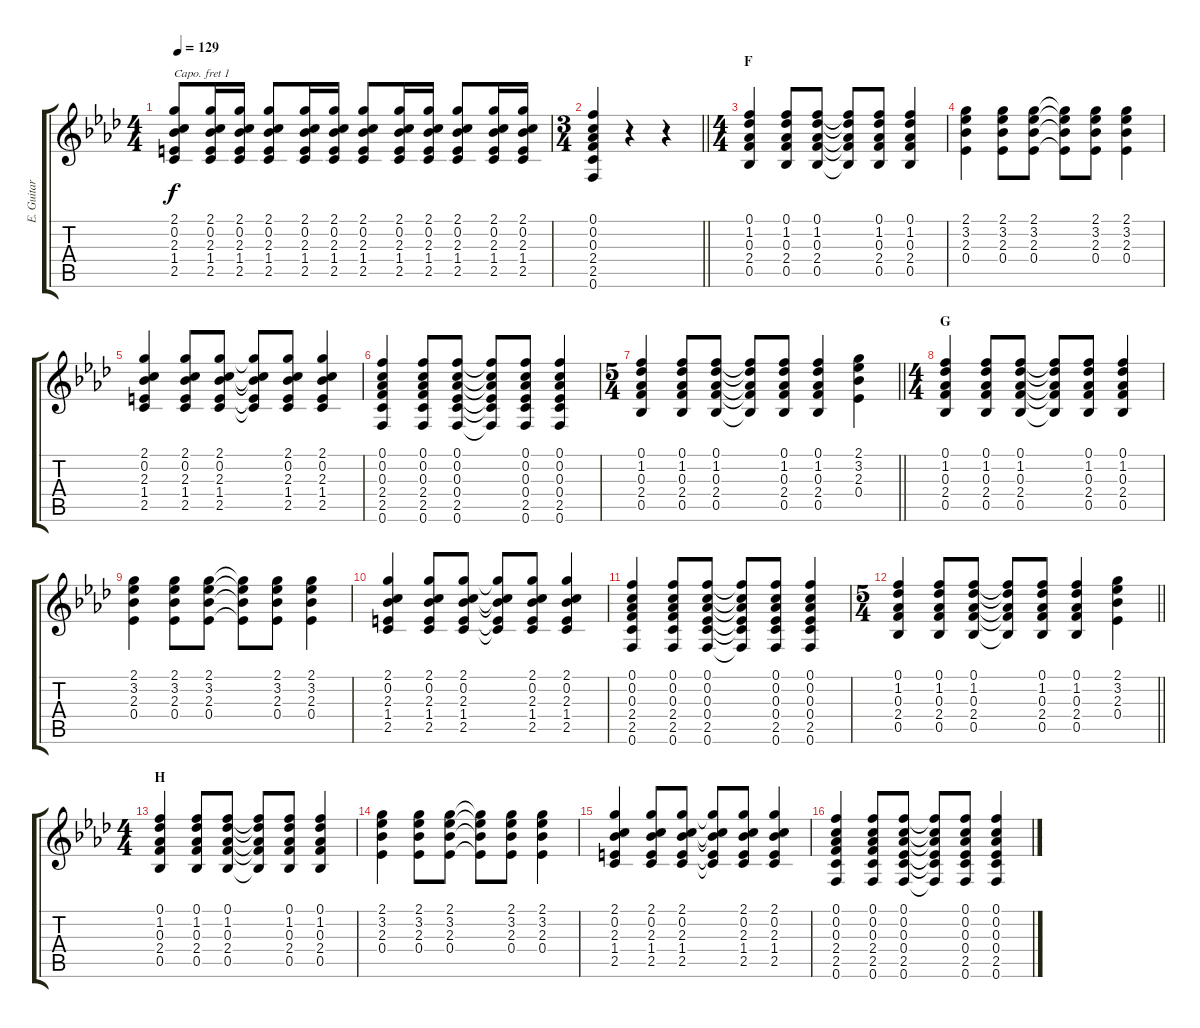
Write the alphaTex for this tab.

\track ("E. Guitar" "E. Guitar") {instrument overdrivenguitar}
\staff {score tabs}
\capo 1
\tuning (E4 B3 G3 D3 A2 E2) {hide}
\ts (4 4)
\tempo 129
\clef g2
\ks ab
(2.1 0.2 2.3 1.4 2.5).8{dy f} (2.1 0.2 2.3 1.4 2.5).16 (2.1 0.2 2.3 1.4 2.5).16 (2.1 0.2 2.3 1.4 2.5).8 (2.1 0.2 2.3 1.4 2.5).16 (2.1 0.2 2.3 1.4 2.5).16 (2.1 0.2 2.3 1.4 2.5).8 (2.1 0.2 2.3 1.4 2.5).16 (2.1 0.2 2.3 1.4 2.5).16 (2.1 0.2 2.3 1.4 2.5).8 (2.1 0.2 2.3 1.4 2.5).16 (2.1 0.2 2.3 1.4 2.5).16 |
\ts (3 4)
\barLineRight lightlight
(0.1 0.2 0.3 2.4 2.5 0.6).4 r.4 r.4 |
\ts (4 4)
\section ("" "F")
(0.1 1.2 0.3 2.4 0.5).4 (0.1 1.2 0.3 2.4 0.5).8 (0.1 1.2 0.3 2.4 0.5).8 (0.1{t} 1.2{t} 0.3{t} 2.4{t} 0.5{t}).8 (0.1 1.2 0.3 2.4 0.5).8 (0.1 1.2 0.3 2.4 0.5).4 |
(2.1 3.2 2.3 0.4).4 (2.1 3.2 2.3 0.4).8 (2.1 3.2 2.3 0.4).8 (2.1{t} 3.2{t} 2.3{t} 0.4{t}).8 (2.1 3.2 2.3 0.4).8 (2.1 3.2 2.3 0.4).4 |
(2.1 0.2 2.3 1.4 2.5).4 (2.1 0.2 2.3 1.4 2.5).8 (2.1 0.2 2.3 1.4 2.5).8 (2.1{t} 0.2{t} 2.3{t} 1.4{t} 2.5{t}).8 (2.1 0.2 2.3 1.4 2.5).8 (2.1 0.2 2.3 1.4 2.5).4 |
(0.1 0.2 0.3 2.4 2.5 0.6).4 (0.1 0.2 0.3 2.4 2.5 0.6).8 (0.1 0.2 0.3 0.4 2.5 0.6).8 (0.1{t} 0.2{t} 0.3{t} 0.4{t} 2.5{t} 0.6{t}).8 (0.1 0.2 0.3 0.4 2.5 0.6).8 (0.1 0.2 0.3 0.4 2.5 0.6).4 |
\ts (5 4)
\barLineRight lightlight
(0.1 1.2 0.3 2.4 0.5).4 (0.1 1.2 0.3 2.4 0.5).8 (0.1 1.2 0.3 2.4 0.5).8 (0.1{t} 1.2{t} 0.3{t} 2.4{t} 0.5{t}).8 (0.1 1.2 0.3 2.4 0.5).8 (0.1 1.2 0.3 2.4 0.5).4 (2.1 3.2 2.3 0.4).4 |
\ts (4 4)
\section ("" "G")
(0.1 1.2 0.3 2.4 0.5).4 (0.1 1.2 0.3 2.4 0.5).8 (0.1 1.2 0.3 2.4 0.5).8 (0.1{t} 1.2{t} 0.3{t} 2.4{t} 0.5{t}).8 (0.1 1.2 0.3 2.4 0.5).8 (0.1 1.2 0.3 2.4 0.5).4 |
(2.1 3.2 2.3 0.4).4 (2.1 3.2 2.3 0.4).8 (2.1 3.2 2.3 0.4).8 (2.1{t} 3.2{t} 2.3{t} 0.4{t}).8 (2.1 3.2 2.3 0.4).8 (2.1 3.2 2.3 0.4).4 |
(2.1 0.2 2.3 1.4 2.5).4 (2.1 0.2 2.3 1.4 2.5).8 (2.1 0.2 2.3 1.4 2.5).8 (2.1{t} 0.2{t} 2.3{t} 1.4{t} 2.5{t}).8 (2.1 0.2 2.3 1.4 2.5).8 (2.1 0.2 2.3 1.4 2.5).4 |
(0.1 0.2 0.3 2.4 2.5 0.6).4 (0.1 0.2 0.3 2.4 2.5 0.6).8 (0.1 0.2 0.3 0.4 2.5 0.6).8 (0.1{t} 0.2{t} 0.3{t} 0.4{t} 2.5{t} 0.6{t}).8 (0.1 0.2 0.3 0.4 2.5 0.6).8 (0.1 0.2 0.3 0.4 2.5 0.6).4 |
\ts (5 4)
\barLineRight lightlight
(0.1 1.2 0.3 2.4 0.5).4 (0.1 1.2 0.3 2.4 0.5).8 (0.1 1.2 0.3 2.4 0.5).8 (0.1{t} 1.2{t} 0.3{t} 2.4{t} 0.5{t}).8 (0.1 1.2 0.3 2.4 0.5).8 (0.1 1.2 0.3 2.4 0.5).4 (2.1 3.2 2.3 0.4).4 |
\ts (4 4)
\section ("" "H")
(0.1 1.2 0.3 2.4 0.5).4 (0.1 1.2 0.3 2.4 0.5).8 (0.1 1.2 0.3 2.4 0.5).8 (0.1{t} 1.2{t} 0.3{t} 2.4{t} 0.5{t}).8 (0.1 1.2 0.3 2.4 0.5).8 (0.1 1.2 0.3 2.4 0.5).4 |
(2.1 3.2 2.3 0.4).4 (2.1 3.2 2.3 0.4).8 (2.1 3.2 2.3 0.4).8 (2.1{t} 3.2{t} 2.3{t} 0.4{t}).8 (2.1 3.2 2.3 0.4).8 (2.1 3.2 2.3 0.4).4 |
(2.1 0.2 2.3 1.4 2.5).4 (2.1 0.2 2.3 1.4 2.5).8 (2.1 0.2 2.3 1.4 2.5).8 (2.1{t} 0.2{t} 2.3{t} 1.4{t} 2.5{t}).8 (2.1 0.2 2.3 1.4 2.5).8 (2.1 0.2 2.3 1.4 2.5).4 |
(0.1 0.2 0.3 2.4 2.5 0.6).4 (0.1 0.2 0.3 2.4 2.5 0.6).8 (0.1 0.2 0.3 0.4 2.5 0.6).8 (0.1{t} 0.2{t} 0.3{t} 0.4{t} 2.5{t} 0.6{t}).8 (0.1 0.2 0.3 0.4 2.5 0.6).8 (0.1 0.2 0.3 0.4 2.5 0.6).4
